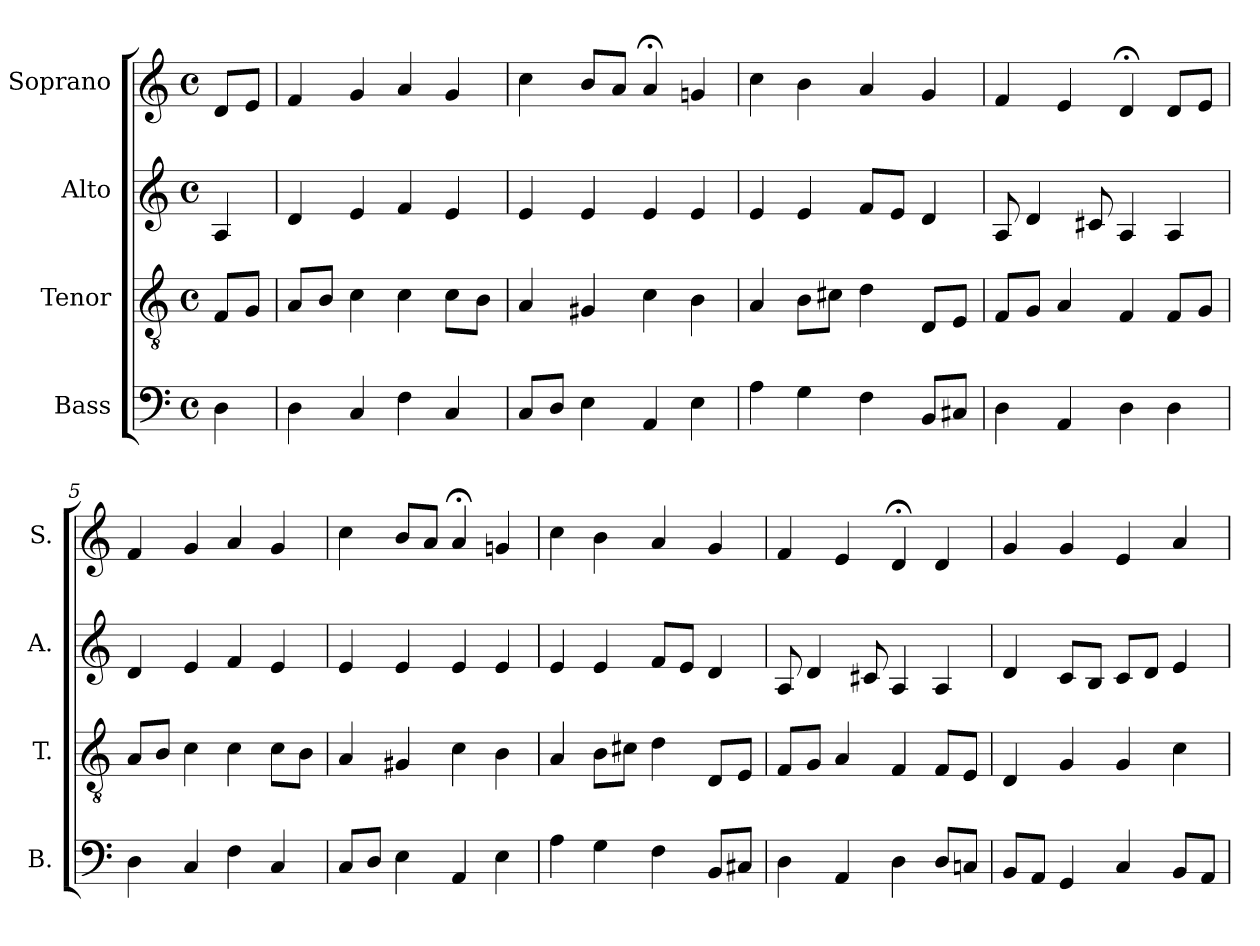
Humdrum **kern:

**kern	**kern	**kern	**kern
*part4	*part3	*part2	*part1
*staff4	*staff3	*staff2	*staff1
*I"Bass	*I"Tenor	*I"Alto	*I"Soprano
*I'B.	*I'T.	*I'A.	*I'S.
*clefF4	*clefGv2	*clefG2	*clefG2
*k[]	*k[]	*k[]	*k[]
*a:	*a:	*a:	*a:
*M4/4	*M4/4	*M4/4	*M4/4
*met(c)	*met(c)	*met(c)	*met(c)
=	=	=	=
4D\	8F/L	4A/	8d/L
.	8G/J	.	8e/J
=1	=1	=1	=1
4D\	8A/L	4d/	4f/
.	8B/J	.	.
4C/	4c\	4e/	4g/
4F\	4c\	4f/	4a/
4C/	8c\L	4e/	4g/
.	8B\J	.	.
=2	=2	=2	=2
8C/L	4A/	4e/	4cc\
8D/J	.	.	.
4E\	4G#X/	4e/	8b/L
.	.	.	8a/J
4AA/	4c\	4e/	4a;</
4E\	4B\	4e/	4gn/
=3	=3	=3	=3
4A\	4A/	4e/	4cc\
4G\	8B\L	4e/	4b\
.	8c#X\J	.	.
4F\	4d\	8f/L	4a/
.	.	8e/J	.
8BB/L	8D/L	4d/	4g/
8C#X/J	8E/J	.	.
!!LO:LB:g=z
=4	=4	=4	=4
4D\	8F/L	8A/	4f/
.	8G/J	4d/	.
4AA/	4A/	.	4e/
.	.	8c#X/	.
4D\	4F/	4A/	4d;</
4D\	8F/L	4A/	8d/L
.	8G/J	.	8e/J
=5	=5	=5	=5
4D\	8A/L	4d/	4f/
.	8B/J	.	.
4C/	4c\	4e/	4g/
4F\	4c\	4f/	4a/
4C/	8c\L	4e/	4g/
.	8B\J	.	.
=6	=6	=6	=6
8C/L	4A/	4e/	4cc\
8D/J	.	.	.
4E\	4G#X/	4e/	8b/L
.	.	.	8a/J
4AA/	4c\	4e/	4a;</
4E\	4B\	4e/	4gn/
=7	=7	=7	=7
4A\	4A/	4e/	4cc\
4G\	8B\L	4e/	4b\
.	8c#X\J	.	.
4F\	4d\	8f/L	4a/
.	.	8e/J	.
8BB/L	8D/L	4d/	4g/
8C#X/J	8E/J	.	.
!!LO:LB:g=z
=8	=8	=8	=8
4D\	8F/L	8A/	4f/
.	8G/J	4d/	.
4AA/	4A/	.	4e/
.	.	8c#X/	.
4D\	4F/	4A/	4d;</
8D/L	8F/L	4A/	4d/
8Cn/J	8E/J	.	.
=9	=9	=9	=9
8BB/L	4D/	4d/	4g/
8AA/J	.	.	.
4GG/	4G/	8c/L	4g/
.	.	8B/J	.
4C/	4G/	8c/L	4e/
.	.	8d/J	.
8BB/L	4c\	4e/	4a/
8AA/J	.	.	.
=	=	=	=
*-	*-	*-	*-
